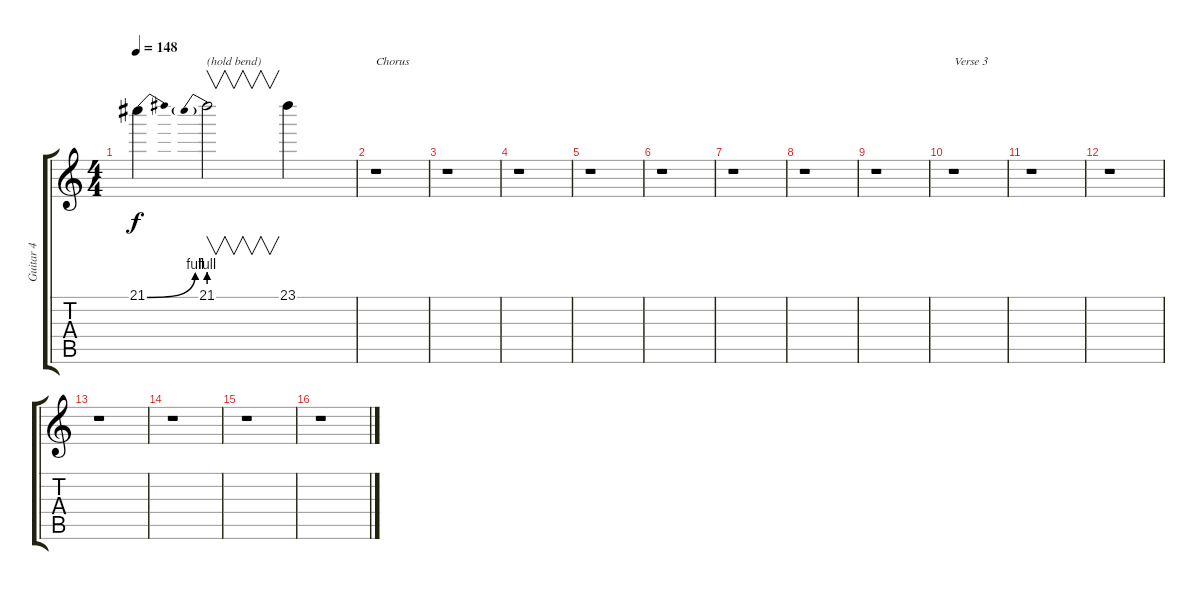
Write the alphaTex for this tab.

\track ("Guitar 4" "Guitar 4") {instrument overdrivenguitar}
\staff {score tabs}
\tuning (E4 B3 G3 D3 A2 E2) {hide}
\ts (4 4)
\tempo 148
\clef g2
\ks c
21.1{be (bend 0 0 60 4)}.4{dy f} 21.1{be (prebend 0 4 60 4)}.2{v txt "(hold bend)"} 23.1.4 |
r.1{txt "Chorus"} |
r.1 |
r.1 |
r.1 |
r.1 |
r.1 |
r.1 |
r.1 |
r.1{txt "Verse 3"} |
r.1 |
r.1 |
r.1 |
r.1 |
r.1 |
r.1
